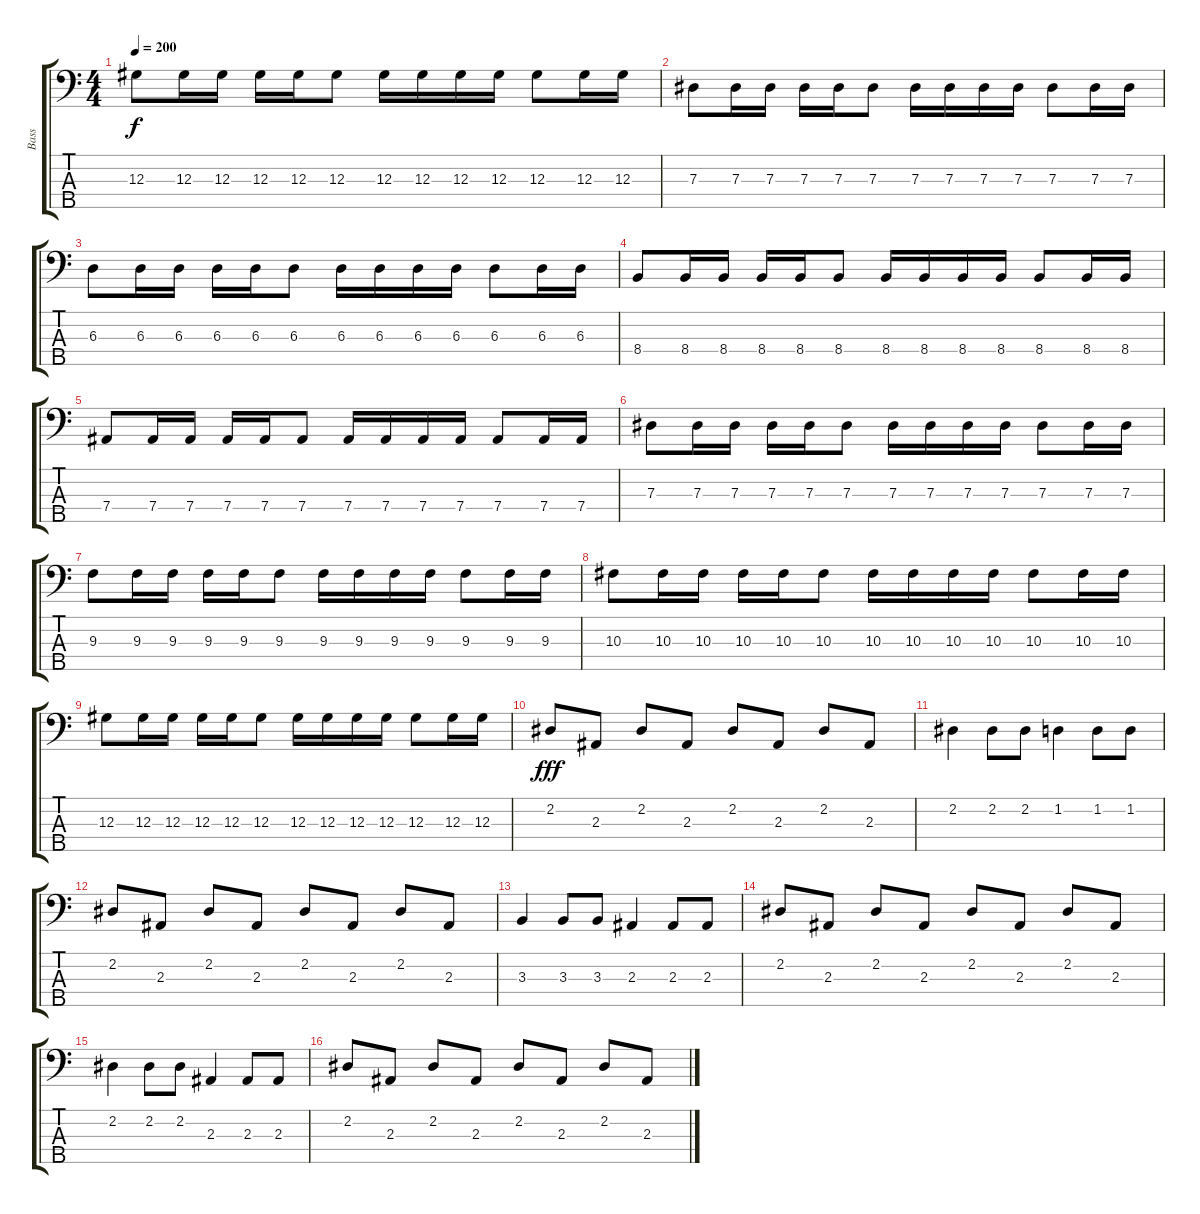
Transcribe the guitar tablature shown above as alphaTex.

\track ("Bass" "Bass") {instrument electricbassfinger}
\staff {score tabs}
\tuning (Gb2 Db2 Ab1 Eb1 Bb0) {hide}
\ts (4 4)
\tempo 200
\clef f4
\ks c
12.3.8{dy f} 12.3.16 12.3.16 12.3.16 12.3.16 12.3.8 12.3.16 12.3.16 12.3.16 12.3.16 12.3.8 12.3.16 12.3.16 |
7.3.8 7.3.16 7.3.16 7.3.16 7.3.16 7.3.8 7.3.16 7.3.16 7.3.16 7.3.16 7.3.8 7.3.16 7.3.16 |
6.3.8 6.3.16 6.3.16 6.3.16 6.3.16 6.3.8 6.3.16 6.3.16 6.3.16 6.3.16 6.3.8 6.3.16 6.3.16 |
8.4.8 8.4.16 8.4.16 8.4.16 8.4.16 8.4.8 8.4.16 8.4.16 8.4.16 8.4.16 8.4.8 8.4.16 8.4.16 |
7.4.8 7.4.16 7.4.16 7.4.16 7.4.16 7.4.8 7.4.16 7.4.16 7.4.16 7.4.16 7.4.8 7.4.16 7.4.16 |
7.3.8 7.3.16 7.3.16 7.3.16 7.3.16 7.3.8 7.3.16 7.3.16 7.3.16 7.3.16 7.3.8 7.3.16 7.3.16 |
9.3.8 9.3.16 9.3.16 9.3.16 9.3.16 9.3.8 9.3.16 9.3.16 9.3.16 9.3.16 9.3.8 9.3.16 9.3.16 |
10.3.8 10.3.16 10.3.16 10.3.16 10.3.16 10.3.8 10.3.16 10.3.16 10.3.16 10.3.16 10.3.8 10.3.16 10.3.16 |
12.3.8 12.3.16 12.3.16 12.3.16 12.3.16 12.3.8 12.3.16 12.3.16 12.3.16 12.3.16 12.3.8 12.3.16 12.3.16 |
2.2.8{dy fff} 2.3.8 2.2.8 2.3.8 2.2.8 2.3.8 2.2.8 2.3.8 |
2.2.4 2.2.8 2.2.8 1.2.4 1.2.8 1.2.8 |
2.2.8 2.3.8 2.2.8 2.3.8 2.2.8 2.3.8 2.2.8 2.3.8 |
3.3.4 3.3.8 3.3.8 2.3.4 2.3.8 2.3.8 |
2.2.8 2.3.8 2.2.8 2.3.8 2.2.8 2.3.8 2.2.8 2.3.8 |
2.2.4 2.2.8 2.2.8 2.3.4 2.3.8 2.3.8 |
2.2.8 2.3.8 2.2.8 2.3.8 2.2.8 2.3.8 2.2.8 2.3.8
